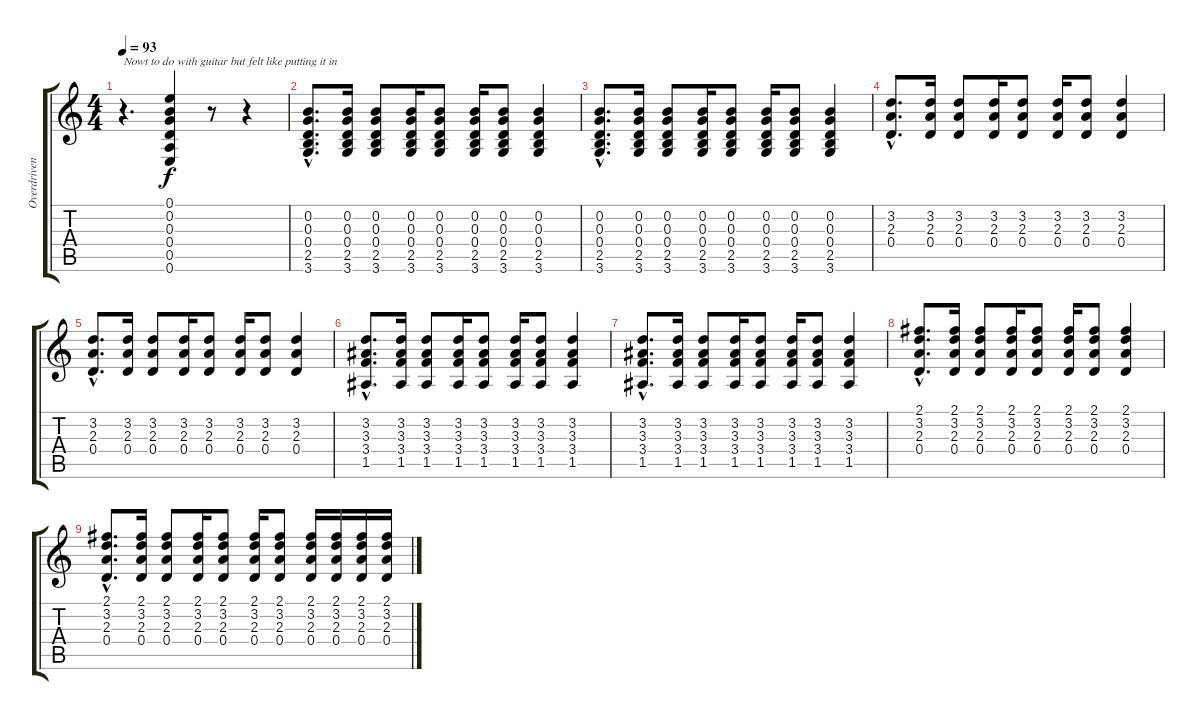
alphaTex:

\track ("Overdriven Guitar (chorus)" "Overdriven") {instrument overdrivenguitar}
\staff {score tabs}
\tuning (E4 B3 G3 D3 A2 E2) {hide}
\ts (4 4)
\tempo 93
\clef g2
\ks c
r.4{d txt "Nowt to do with guitar but felt like putting it in" dy f instrument helicopter} (0.1 0.2 0.3 0.4 0.5 0.6).4 r.8 r.4 |
(0.2{hac} 0.3{hac} 0.4{hac} 2.5{hac} 3.6{hac}).8{d instrument overdrivenguitar} (0.2 0.3 0.4 2.5 3.6).16 (0.2 0.3 0.4 2.5 3.6).8 (0.2 0.3 0.4 2.5 3.6).16 (0.2 0.3 0.4 2.5 3.6).8 (0.2 0.3 0.4 2.5 3.6).16 (0.2 0.3 0.4 2.5 3.6).8 (0.2 0.3 0.4 2.5 3.6).4 |
(0.2{hac} 0.3{hac} 0.4{hac} 2.5{hac} 3.6{hac}).8{d} (0.2 0.3 0.4 2.5 3.6).16 (0.2 0.3 0.4 2.5 3.6).8 (0.2 0.3 0.4 2.5 3.6).16 (0.2 0.3 0.4 2.5 3.6).8 (0.2 0.3 0.4 2.5 3.6).16 (0.2 0.3 0.4 2.5 3.6).8 (0.2 0.3 0.4 2.5 3.6).4 |
(3.2{hac} 2.3{hac} 0.4{hac}).8{d} (3.2 2.3 0.4).16 (3.2 2.3 0.4).8 (3.2 2.3 0.4).16 (3.2 2.3 0.4).8 (3.2 2.3 0.4).16 (3.2 2.3 0.4).8 (3.2 2.3 0.4).4 |
(3.2{hac} 2.3{hac} 0.4{hac}).8{d} (3.2 2.3 0.4).16 (3.2 2.3 0.4).8 (3.2 2.3 0.4).16 (3.2 2.3 0.4).8 (3.2 2.3 0.4).16 (3.2 2.3 0.4).8 (3.2 2.3 0.4).4 |
(3.2{hac} 3.3{hac} 3.4{hac} 1.5{hac}).8{d} (3.2 3.3 3.4 1.5).16 (3.2 3.3 3.4 1.5).8 (3.2 3.3 3.4 1.5).16 (3.2 3.3 3.4 1.5).8 (3.2 3.3 3.4 1.5).16 (3.2 3.3 3.4 1.5).8 (3.2 3.3 3.4 1.5).4 |
(3.2{hac} 3.3{hac} 3.4{hac} 1.5{hac}).8{d} (3.2 3.3 3.4 1.5).16 (3.2 3.3 3.4 1.5).8 (3.2 3.3 3.4 1.5).16 (3.2 3.3 3.4 1.5).8 (3.2 3.3 3.4 1.5).16 (3.2 3.3 3.4 1.5).8 (3.2 3.3 3.4 1.5).4 |
(2.1{hac} 3.2{hac} 2.3{hac} 0.4{hac}).8{d} (2.1 3.2 2.3 0.4).16 (2.1 3.2 2.3 0.4).8 (2.1 3.2 2.3 0.4).16 (2.1 3.2 2.3 0.4).8 (2.1 3.2 2.3 0.4).16 (2.1 3.2 2.3 0.4).8 (2.1 3.2 2.3 0.4).4 |
(2.1{hac} 3.2{hac} 2.3{hac} 0.4{hac}).8{d} (2.1 3.2 2.3 0.4).16 (2.1 3.2 2.3 0.4).8 (2.1 3.2 2.3 0.4).16 (2.1 3.2 2.3 0.4).8 (2.1 3.2 2.3 0.4).16 (2.1 3.2 2.3 0.4).8 (2.1 3.2 2.3 0.4).16 (2.1 3.2 2.3 0.4).16 (2.1 3.2 2.3 0.4).16 (2.1 3.2 2.3 0.4).16
